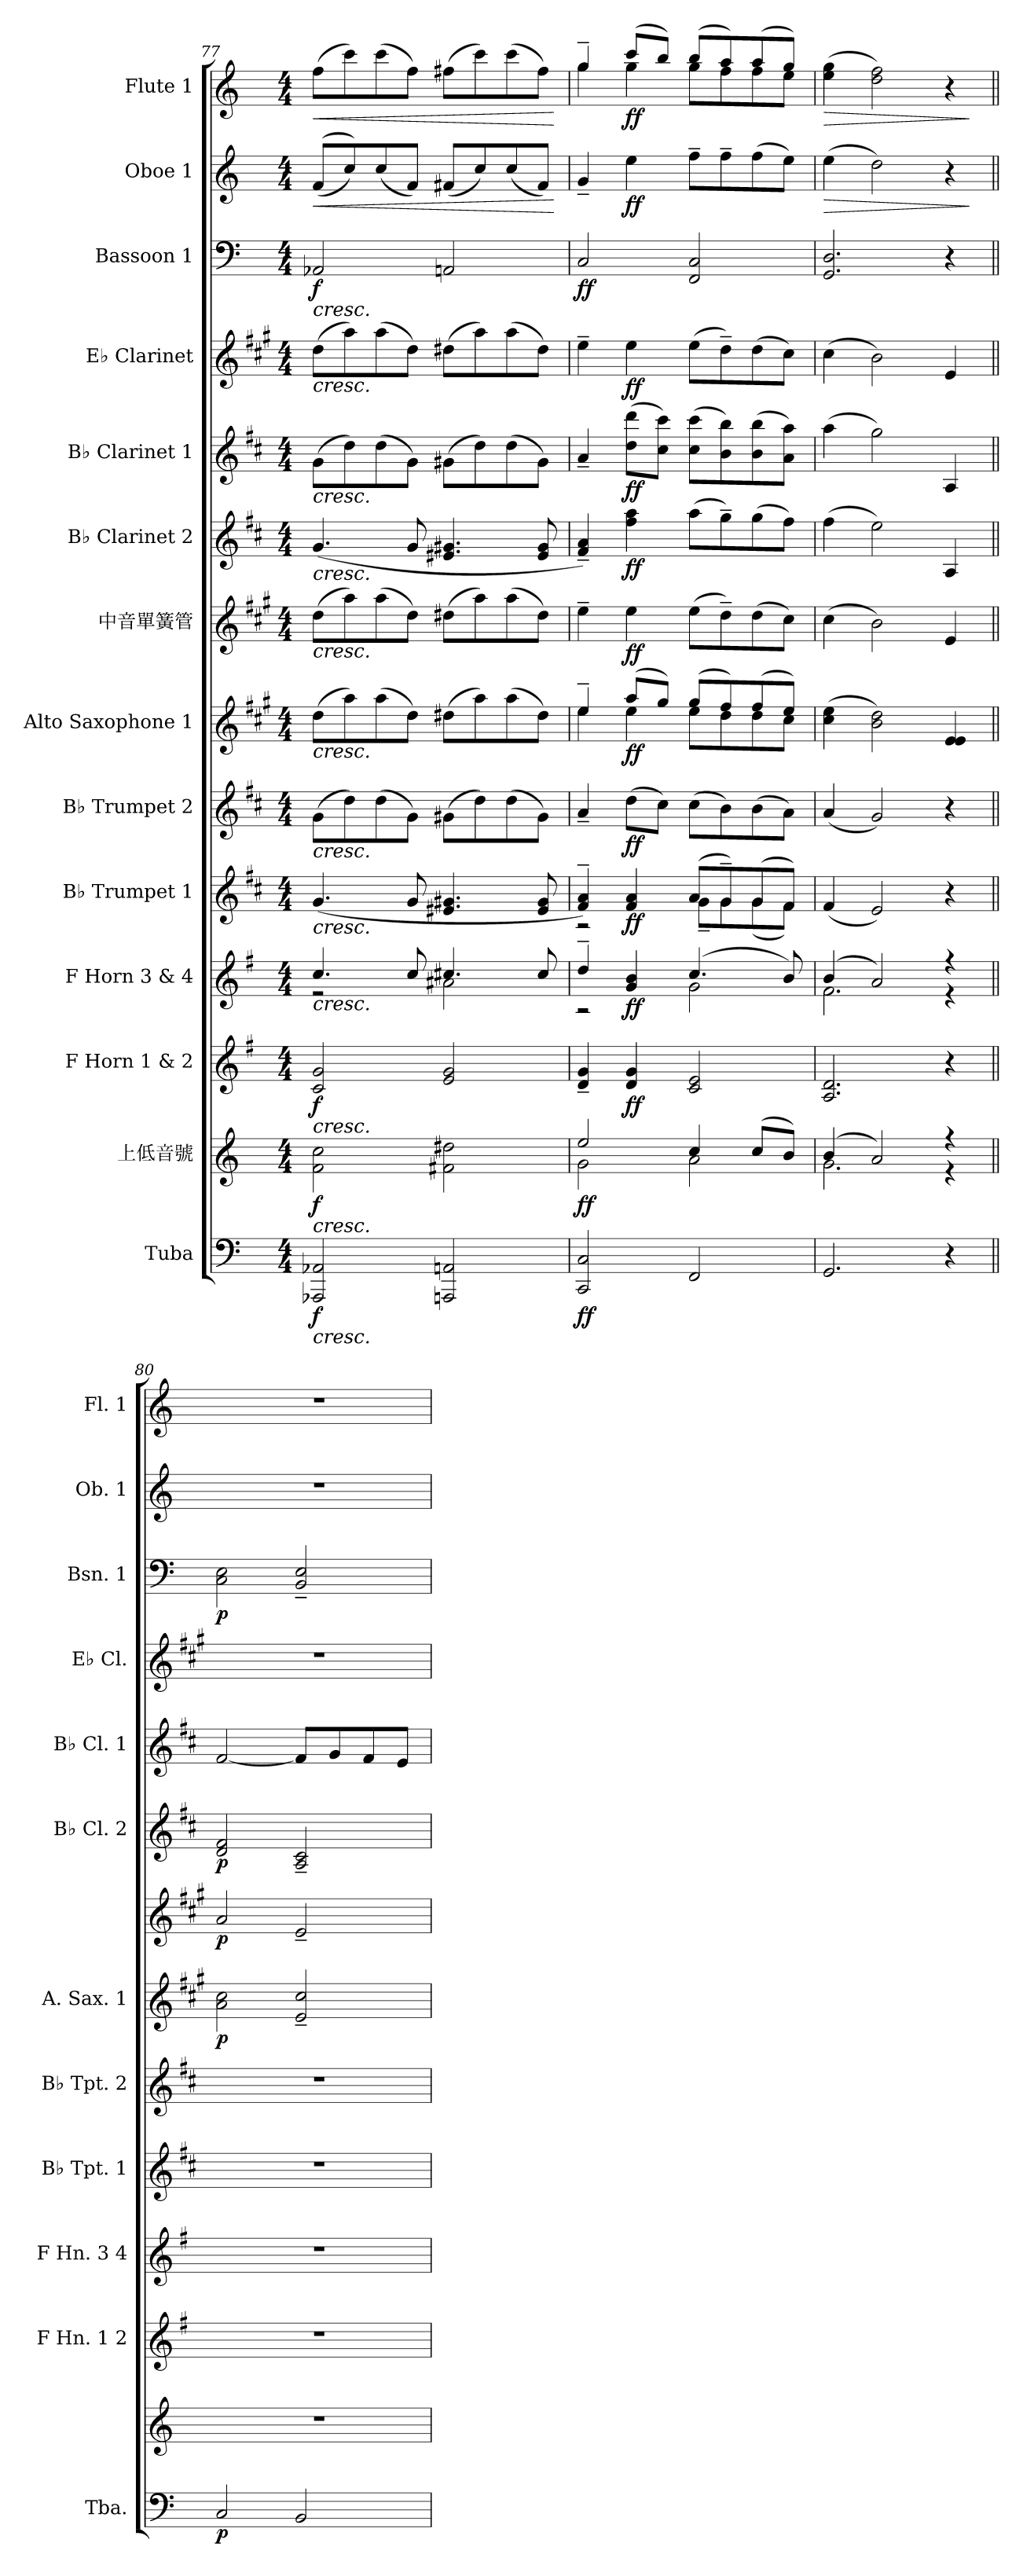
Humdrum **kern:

**kern	**dynam	**kern	**dynam	**kern	**dynam	**kern	**dynam	**kern	**dynam	**kern	**dynam	**kern	**dynam	**kern	**dynam	**kern	**dynam	**kern	**dynam	**kern	**dynam	**kern	**dynam	**kern	**dynam	**kern	**dynam
*part14	*part14	*part13	*part13	*part12	*part12	*part11	*part11	*part10	*part10	*part9	*part9	*part8	*part8	*part7	*part7	*part6	*part6	*part5	*part5	*part4	*part4	*part3	*part3	*part2	*part2	*part1	*part1
*staff14	*staff14	*staff13	*staff13	*staff12	*staff12	*staff11	*staff11	*staff10	*staff10	*staff9	*staff9	*staff8	*staff8	*staff7	*staff7	*staff6	*staff6	*staff5	*staff5	*staff4	*staff4	*staff3	*staff3	*staff2	*staff2	*staff1	*staff1
*I"Tuba	*	*I"上低音號	*	*I"F Horn 1 &amp; 2	*	*I"F Horn 3 &amp; 4	*	*I"B♭ Trumpet 1	*	*I"B♭ Trumpet 2	*	*I"Alto Saxophone 1	*	*I"中音單簧管	*	*I"B♭ Clarinet 2	*	*I"B♭ Clarinet 1	*	*I"E♭ Clarinet	*	*I"Bassoon 1	*	*I"Oboe 1	*	*I"Flute 1	*
*I'Tba.	*	*	*	*I'F Hn. 1 2	*	*I'F Hn. 3 4	*	*I'B♭ Tpt. 1	*	*I'B♭ Tpt. 2	*	*I'A. Sax. 1	*	*	*	*I'B♭ Cl. 2	*	*I'B♭ Cl. 1	*	*I'E♭ Cl.	*	*I'Bsn. 1	*	*I'Ob. 1	*	*I'Fl. 1	*
*clefF4	*	*clefG2	*	*clefG2	*	*clefG2	*	*clefG2	*	*clefG2	*	*clefG2	*	*clefG2	*	*clefG2	*	*clefG2	*	*clefG2	*	*clefF4	*	*clefG2	*	*clefG2	*
*	*	*ITrd8c14	*	*ITrd4c7	*	*ITrd4c7	*	*ITrd1c2	*	*ITrd1c2	*	*ITrd5c9	*	*ITrd5c9	*	*ITrd1c2	*	*ITrd1c2	*	*ITrd-2c-3	*	*	*	*	*	*	*
*k[]	*	*k[]	*	*k[]	*	*k[]	*	*k[]	*	*k[]	*	*k[]	*	*k[]	*	*k[]	*	*k[]	*	*k[]	*	*k[]	*	*k[]	*	*k[]	*
*M4/4	*	*M4/4	*	*M4/4	*	*M4/4	*	*M4/4	*	*M4/4	*	*M4/4	*	*M4/4	*	*M4/4	*	*M4/4	*	*M4/4	*	*M4/4	*	*M4/4	*	*M4/4	*
=77	=77	=77	=77	=77	=77	=77	=77	=77	=77	=77	=77	=77	=77	=77	=77	=77	=77	=77	=77	=77	=77	=77	=77	=77	=77	=77	=77
!	!LO:HP:b	!	!LO:HP:b	!	!LO:HP:b	!	!LO:HP:b	!	!LO:HP:b	!	!LO:HP:b	!	!LO:HP:b	!	!LO:HP:b	!	!LO:HP:b	!	!LO:HP:b	!	!LO:HP:b	!	!LO:HP:b	!	!LO:HP:b	!	!LO:HP:b
*	*	*	*	*	*	*^	*	*	*	*	*	*	*	*	*	*	*	*	*	*	*	*	*	*	*	*	*
!	!LO:DY:n=1:b	!	!LO:DY:n=1:b	!	!LO:DY:n=1:b	!	!	!	!	!	!	!	!	!	!	!	!	!	!	!	!	!	!	!LO:DY:n=1:b	!	!	!	!
2AAA-X/ 2AA-X/	< f	2F\ 2c\	< f	2F/ 2c/	< f	4.f/	2r	<	(<4.f/	<	(>8f\L	<	(>8f\L	<	(>8f\L	<	(<4.f/	<	(>8f\L	<	(>8ff\L	<	2AA-X/	< f	(<(<8f/L	<	(>8ff\L	<
.	.	.	.	.	.	.	.	.	.	.	8cc\)	.	8cc\)	.	8cc\)	.	.	.	8cc\)	.	8ccc\)	.	.	.	8cc/))	.	8ccc\)	.
.	.	.	.	.	.	.	.	.	.	.	(>8cc\	.	(>8cc\	.	(>8cc\	.	.	.	(>8cc\	.	(>8ccc\	.	.	.	(<8cc/	.	(>8ccc\	.
.	.	.	.	.	.	8f/	.	.	8f/	.	8f\J)	.	8f\J)	.	8f\J)	.	8f/	.	8f\J)	.	8ff\J)	.	.	.	8f/J)	.	8ff\J)	.
2AAAn/ 2AAn/	.	2F#X\ 2d#X\	.	2A/ 2c/	.	4.f#X/	2d#X\	.	4.d#X/ 4.f#X/	.	(>8f#X\L	.	(>8f#X\L	.	(>8f#X\L	.	4.d#X/ 4.f#X/	.	(>8f#X\L	.	(>8ff#X\L	.	2AAn/	.	(<8f#X/L	.	(>8ff#X\L	.
.	.	.	.	.	.	.	.	.	.	.	8cc\)	.	8cc\)	.	8cc\)	.	.	.	8cc\)	.	8ccc\)	.	.	.	8cc/)	.	8ccc\)	.
.	.	.	.	.	.	.	.	.	.	.	(>8cc\	.	(>8cc\	.	(>8cc\	.	.	.	(>8cc\	.	(>8ccc\	.	.	.	(<8cc/	.	(>8ccc\	.
.	.	.	.	.	.	8f#/	.	.	8d#/ 8f#/	.	8f#\J)	.	8f#\J)	.	8f#\J)	.	8d#/ 8f#/	.	8f#\J)	.	8ff#\J)	.	.	.	8f#/J)	.	8ff#\J)	.
*	*	*	*	*	*	*v	*v	*	*	*	*	*	*	*	*	*	*	*	*	*	*	*	*	*	*	*	*	*
.	.	.	.	.	.	.	.	.	.	.	.	.	.	.	.	.	.	.	.	.	.	.	.	.	[	.	[
=78	=78	=78	=78	=78	=78	=78	=78	=78	=78	=78	=78	=78	=78	=78	=78	=78	=78	=78	=78	=78	=78	=78	=78	=78	=78	=78	=78
*	*	*^	*	*	*	*^	*	*^	*	*	*	*^	*	*	*	*	*	*	*	*	*	*	*	*	*	*^	*
!	!LO:DY:b	!	!	!LO:DY:b	!	!	!	!	!	!	!	!	!	!	!	!	!	!	!	!	!	!	!	!	!	!	!LO:DY:b	!	!	!	!	!
2CC/ 2C/	ff	2e/	2G\	ff	4G/~ 4c/~	.	4g~/	2r	.	4e/~ 4g/~)	2r	.	4g~/	.	4g~/	4g\	.	4g~\	.	4e/~ 4g/~)	.	4g~/	.	4gg~\	.	2C/	ff	4g~/	.	4gg~/	4gg\	.
!	!	!	!	!	!	!LO:DY:b	!	!	!LO:DY:b	!	!	!LO:DY:b	!	!LO:DY:b	!	!	!LO:DY:b	!	!LO:DY:b	!	!LO:DY:b	!	!LO:DY:b	!	!LO:DY:b	!	!	!	!LO:DY:b	!	!	!LO:DY:b
.	.	.	.	.	4G/ 4c/	ff	4c/ 4e/	.	ff	4e/ 4g/	.	ff	(>8cc\L	ff	(>8cc/L	4g\	ff	4g\	ff	4ee\ 4gg\	ff	(>8cc\ 8ccc\L	ff	4gg\	ff	.	.	4ee\	ff	(>8ccc/L	4gg\	ff
.	.	.	.	.	.	.	.	.	.	.	.	.	8b\J)	.	8b/J)	.	.	.	.	.	.	8b\ 8bb\J)	.	.	.	.	.	.	.	8bb/J)	.	.
2FF/	.	4c/	2A\	.	2F/ 2A/	.	(>4.f/	2c\	.	(>8g/L	8f~\L	.	(>8b\L	.	(>8b/L	8g\L	.	(>8g\L	.	(>8gg\L	.	(>8b\ 8bb\L	.	(>8gg\L	.	2FF/ 2C/	.	8ff~\L	.	(>8bb/L	8gg\L	.
.	.	.	.	.	.	.	.	.	.	8f~/)	8f\	.	8a\)	.	8a/)	8f\	.	8f~\)	.	8ff~\)	.	8a\ 8aa\)	.	8ff~\)	.	.	.	8ff~\	.	8aa/)	8ff\	.
.	.	(>8c/L	.	.	.	.	.	.	.	(>8f/	(<8f\	.	(>8a\	.	(>8a/	8f\	.	(>8f\	.	(>8ff\	.	(>8a\ 8aa\	.	(>8ff\	.	.	.	(>8ff\	.	(>8aa/	8ff\	.
.	.	8B/J)	.	.	.	.	8e/)	.	.	8e/J)	8e\J)	.	8g\J)	.	8g/J)	8e\J	.	8e\J)	.	8ee\J)	.	8g\ 8gg\J)	.	8ee\J)	.	.	.	8ee\J)	.	8gg/J)	8ee\J	.
=79	=79	=79	=79	=79	=79	=79	=79	=79	=79	=79	=79	=79	=79	=79	=79	=79	=79	=79	=79	=79	=79	=79	=79	=79	=79	=79	=79	=79	=79	=79	=79	=79
!	!	!	!	!	!	!	!	!	!	!	!	!	!	!	!	!	!	!	!	!	!	!	!	!	!	!	!	!	!LO:HP:b	!	!	!LO:HP:b
*	*	*	*	*	*	*	*	*	*	*v	*v	*	*	*	*v	*v	*	*	*	*	*	*	*	*	*	*	*	*	*	*v	*v	*
2.GG/	.	(>4B/	2.G\	.	2.D/ 2.G/	.	(>4e/	2.B\	.	(<4e/	.	(<4g/	.	(>4e\ 4g\	.	(>4e\	.	(>4ee\	.	(>4gg\	.	(>4ee\	.	2.GG/ 2.D/	.	(>4ee\	>	(>4ee\ 4gg\	>
.	.	2A/)	.	.	.	.	2d/)	.	.	2d/)	.	2f/)	.	2d\ 2f\)	.	2d\)	.	2dd\)	.	2ff\)	.	2dd\)	.	.	.	2dd\)	.	2dd\ 2ff\)	.
4r	.	4r	4r	.	4r	.	4r	4r	.	4r	.	4r	.	4G/ 4G/	.	4G/	.	4G/	.	4G/	.	4g/	.	4r	.	4r	.	4r	.
*	*	*v	*v	*	*	*	*v	*v	*	*	*	*	*	*	*	*	*	*	*	*	*	*	*	*	*	*	*	*	*
.	[	.	[	.	[	.	[	.	[	.	[	.	[	.	[	.	[	.	[	.	[	.	[	.	]	.	]
=80||	=80||	=80||	=80||	=80||	=80||	=80||	=80||	=80||	=80||	=80||	=80||	=80||	=80||	=80||	=80||	=80||	=80||	=80||	=80||	=80||	=80||	=80||	=80||	=80||	=80||	=80||	=80||
!	!LO:DY:b	!	!	!	!	!	!	!	!	!	!	!	!LO:DY:b	!	!LO:DY:b	!	!LO:DY:b	!	!	!	!	!	!LO:DY:b	!	!	!	!
2C/	p	1r	.	1r	.	1r	.	1r	.	1r	.	2c\ 2e\	p	2c/	p	2c/ 2e/	p	[2e/	.	1r	.	2C\ 2E\	p	1r	.	1r	.
2BB/	.	.	.	.	.	.	.	.	.	.	.	2G/~ 2e/~	.	2G~/	.	2G/~ 2B/~	.	8e/L]	.	.	.	2BB/~ 2E/~	.	.	.	.	.
.	.	.	.	.	.	.	.	.	.	.	.	.	.	.	.	.	.	8f/	.	.	.	.	.	.	.	.	.
.	.	.	.	.	.	.	.	.	.	.	.	.	.	.	.	.	.	8e/	.	.	.	.	.	.	.	.	.
.	.	.	.	.	.	.	.	.	.	.	.	.	.	.	.	.	.	8d/J	.	.	.	.	.	.	.	.	.
=	=	=	=	=	=	=	=	=	=	=	=	=	=	=	=	=	=	=	=	=	=	=	=	=	=	=	=
*-	*-	*-	*-	*-	*-	*-	*-	*-	*-	*-	*-	*-	*-	*-	*-	*-	*-	*-	*-	*-	*-	*-	*-	*-	*-	*-	*-
